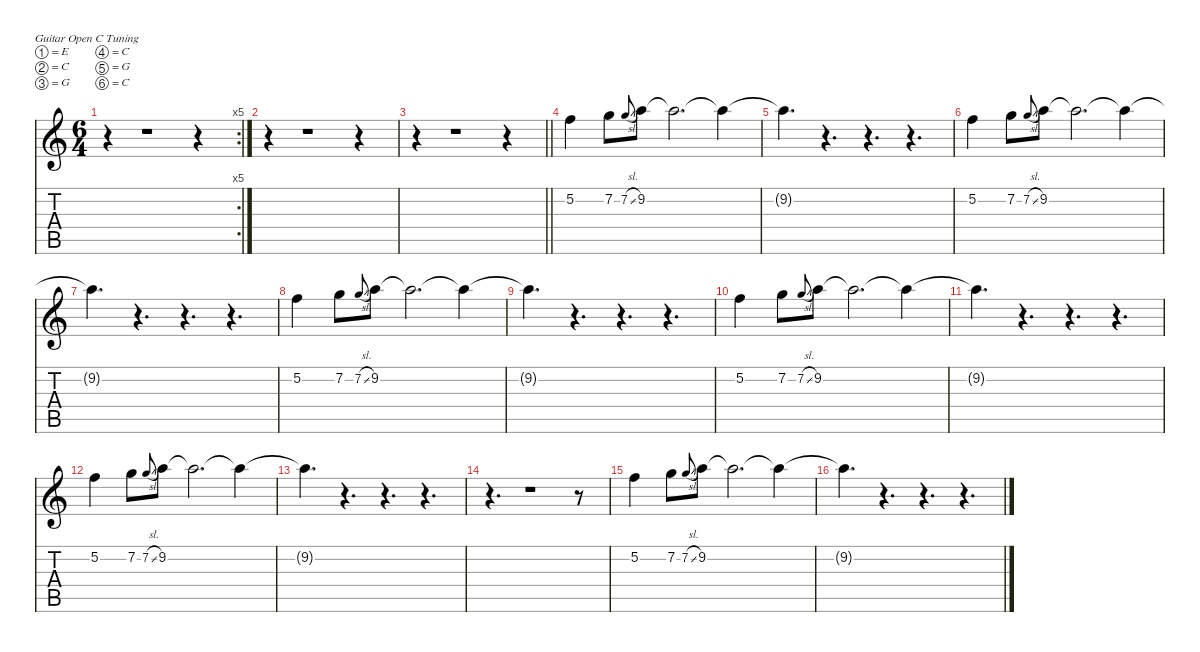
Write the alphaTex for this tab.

\defaultSystemsLayout 4
\hideDynamics
\bracketExtendMode nobrackets
\singleTrackTrackNamePolicy hidden
\multiTrackTrackNamePolicy hidden
\firstSystemTrackNameMode fullname
\firstSystemTrackNameOrientation horizontal
\otherSystemsTrackNameOrientation horizontal
\track ("Guitar 2" "dist.guit.") {instrument distortionguitar}
\staff {score tabs}
\tuning (E4 C4 G3 C3 G2 C2)
\rc 5
\ts (6 4)
\tempo (97 hide)
\clef g2
\ks c
r.4{dy f} r.1 r.4 |
\tempo (98 hide)
r.4 r.1 r.4 |
\tempo (97 hide)
\barLineRight lightlight
r.4 r.1 r.4 |
\tempo (98 hide)
5.2.4 7.2.8 7.2{sl}.8{gr onbeat dy mf} 9.2.8{dy f} 9.2{t}.2{d} 9.2{t}.4 |
9.2{t}.4{d} r.4{d} r.4{d} r.4{d} |
5.2.4 7.2.8 7.2{sl}.8{gr onbeat dy mf} 9.2.8{dy f} 9.2{t}.2{d} 9.2{t}.4 |
9.2{t}.4{d} r.4{d} r.4{d} r.4{d} |
\tempo (97 hide)
5.2.4 7.2.8 7.2{sl}.8{gr onbeat dy mf} 9.2.8{dy f} 9.2{t}.2{d} 9.2{t}.4 |
9.2{t}.4{d} r.4{d} r.4{d} r.4{d} |
5.2.4 7.2.8 7.2{sl}.8{gr onbeat dy mf} 9.2.8{dy f} 9.2{t}.2{d} 9.2{t}.4 |
9.2{t}.4{d} r.4{d} r.4{d} r.4{d} |
\tempo (98 hide)
5.2.4 7.2.8 7.2{sl}.8{gr onbeat dy mf} 9.2.8{dy f} 9.2{t}.2{d} 9.2{t}.4 |
9.2{t}.4{d} r.4{d} r.4{d} r.4{d} |
r.4{d} r.1 r.8 |
5.2.4 7.2.8 7.2{sl}.8{gr onbeat dy mf} 9.2.8{dy f} 9.2{t}.2{d} 9.2{t}.4 |
\tempo (97 hide)
9.2{t}.4{d} r.4{d} r.4{d} r.4{d}
